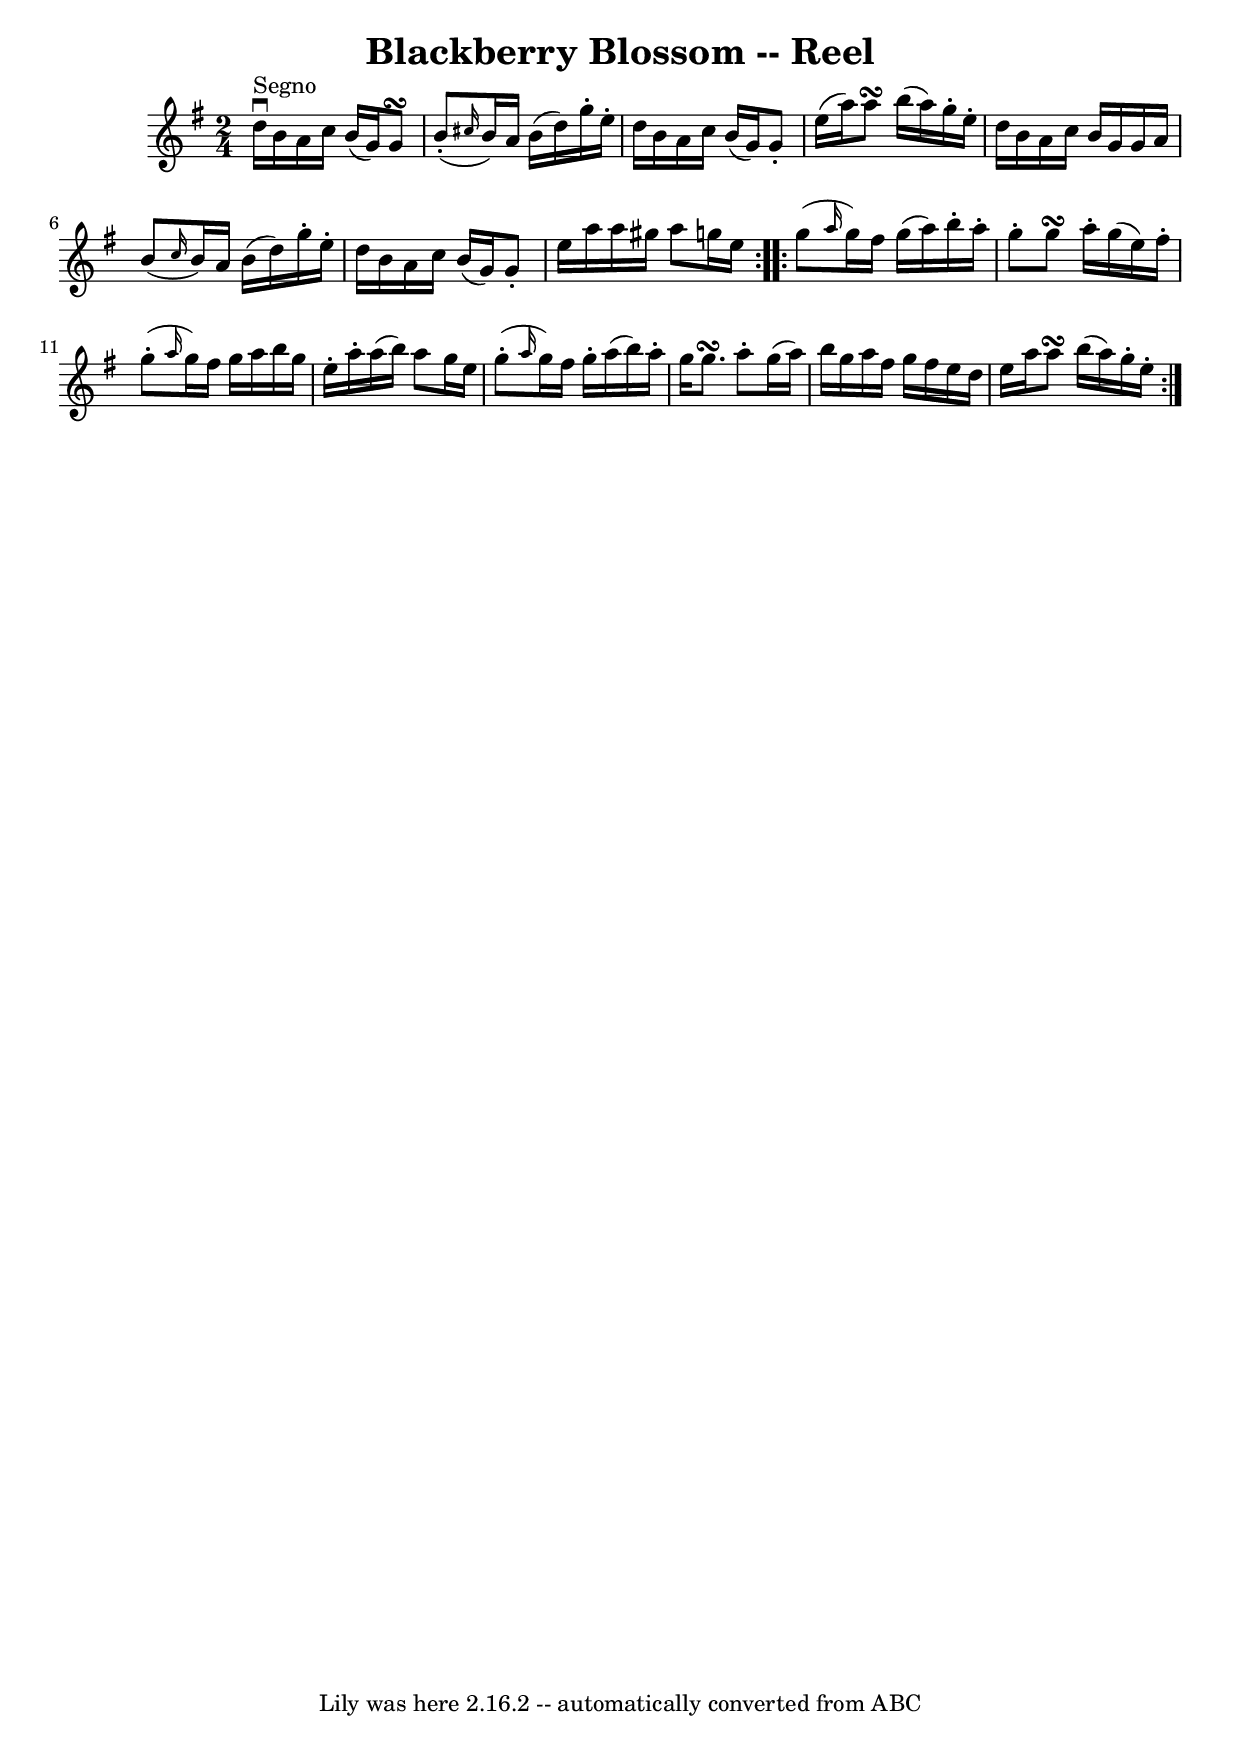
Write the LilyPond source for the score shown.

\version "2.16.2"
\include "Mammoth.ily"
\header {
  %% book = "Ryan's Mammoth Collection"
 crossRefNumber = "1"
 footnotes = ""
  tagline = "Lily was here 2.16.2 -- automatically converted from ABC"
  title = "Blackberry Blossom -- Reel"

}
voicedefault =  {



  \repeat volta 2 {

    \time 2/4 
    \key g \major
 d''16^"Segno"^\downbow b'16 a'16 c''16 b'16 (g'16) g'8\turn   |
 b'8 (-. \grace { cis''16  
		   } b'16) a'16 b'16 (d''16) g''16-. e''16-.  |
 d''16 b'16 a'16 c''16 b'16 (g'16) g'8-.  |
 e''16 (a''16) a''8\turn b''16 (a''16) g''16-. e''16-. |
 d''16 b'16 a'16 c''16 b'16 g'16 g'16 a'16   |
 b'8 (
    \grace { c''16   	   } b'16) a'16 b'16 (d''16) g''16-. e''16-.  |
 d''16 b'16 a'16 c''16 b'16 (g'16) g'8-.  |
 e''16 a''16 a''16 gis''16 a''8 g''!16 e''16  
  }     

  \repeat volta 2 {
 g''8 (\grace { a''16   		 } g''16) fis''16 g''16 (a''16) b''16-. a''16-.  |
 g''8-. g''8\turn a''16-. g''16 (e''16) fis''16-.  |
 g''8 (-. \grace { a''16  
		    } g''16) fis''16 g''16 a''16 b''16 g''16   |
 e''16-. a''16-. a''16 (b''16) a''8 g''16 e''16   |
 g''8 (-. \grace { a''16   	       } g''16) fis''16 g''16-. a''16 (b''16) a''16-.  |
 g''16 g''8.\turn a''8-. g''16 (a''16)  |
 b''16 g''16 a''16 fis''16 g''16 fis''16 e''16 d''16   |
 e''16 a''16 a''8\turn b''16 (a''16) g''16-. 
 e''16-.   
  }   

}

\score{
  <<

    \context Staff="default"
    {
      \voicedefault 
      
    }

  >>
  \layout {
    
  }
  \midi {
  }

}
